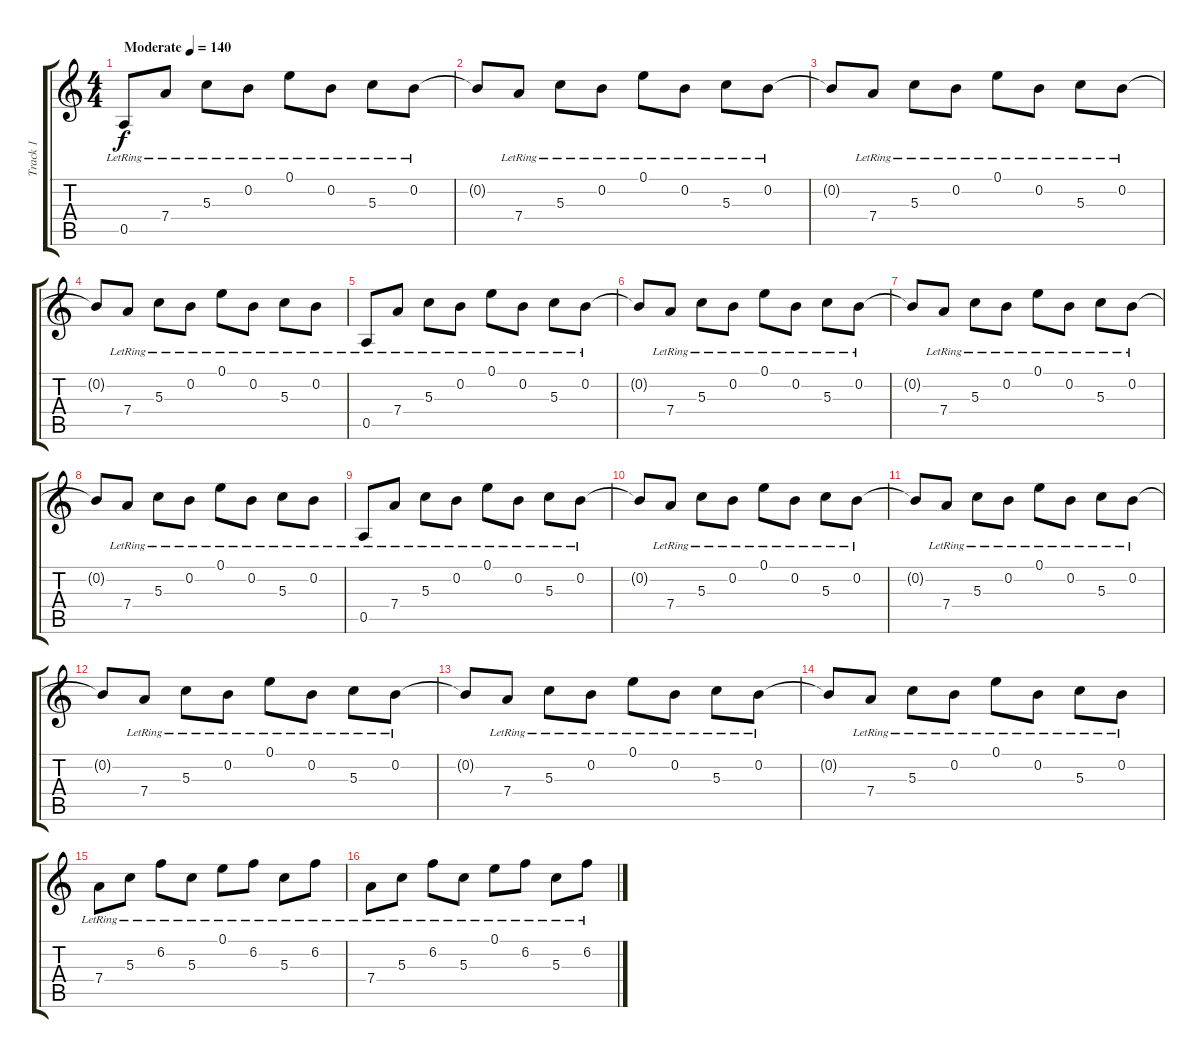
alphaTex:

\track ("Track 1" "Track 1") {instrument acousticguitarnylon}
\staff {score tabs}
\tuning (E4 B3 G3 D3 A2 E2) {hide}
\ts (4 4)
\tempo (140 "Moderate")
\clef g2
\ks c
0.5{lr}.8{dy f instrument acousticguitarnylon} 7.4{lr}.8 5.3{lr}.8 0.2{lr}.8 0.1{lr}.8 0.2{lr}.8 5.3{lr}.8 0.2{lr}.8 |
0.2{t}.8 7.4{lr}.8 5.3{lr}.8 0.2{lr}.8 0.1{lr}.8 0.2{lr}.8 5.3{lr}.8 0.2{lr}.8 |
0.2{t}.8 7.4{lr}.8 5.3{lr}.8 0.2{lr}.8 0.1{lr}.8 0.2{lr}.8 5.3{lr}.8 0.2{lr}.8 |
0.2{t}.8 7.4{lr}.8 5.3{lr}.8 0.2{lr}.8 0.1{lr}.8 0.2{lr}.8 5.3{lr}.8 0.2{lr}.8 |
0.5{lr}.8 7.4{lr}.8 5.3{lr}.8 0.2{lr}.8 0.1{lr}.8 0.2{lr}.8 5.3{lr}.8 0.2{lr}.8 |
0.2{t}.8 7.4{lr}.8 5.3{lr}.8 0.2{lr}.8 0.1{lr}.8 0.2{lr}.8 5.3{lr}.8 0.2{lr}.8 |
0.2{t}.8 7.4{lr}.8 5.3{lr}.8 0.2{lr}.8 0.1{lr}.8 0.2{lr}.8 5.3{lr}.8 0.2{lr}.8 |
0.2{t}.8 7.4{lr}.8 5.3{lr}.8 0.2{lr}.8 0.1{lr}.8 0.2{lr}.8 5.3{lr}.8 0.2{lr}.8 |
0.5{lr}.8 7.4{lr}.8 5.3{lr}.8 0.2{lr}.8 0.1{lr}.8 0.2{lr}.8 5.3{lr}.8 0.2{lr}.8 |
0.2{t}.8 7.4{lr}.8 5.3{lr}.8 0.2{lr}.8 0.1{lr}.8 0.2{lr}.8 5.3{lr}.8 0.2{lr}.8 |
0.2{t}.8 7.4{lr}.8 5.3{lr}.8 0.2{lr}.8 0.1{lr}.8 0.2{lr}.8 5.3{lr}.8 0.2{lr}.8 |
0.2{t}.8 7.4{lr}.8 5.3{lr}.8 0.2{lr}.8 0.1{lr}.8 0.2{lr}.8 5.3{lr}.8 0.2{lr}.8 |
0.2{t}.8 7.4{lr}.8 5.3{lr}.8 0.2{lr}.8 0.1{lr}.8 0.2{lr}.8 5.3{lr}.8 0.2{lr}.8 |
0.2{t}.8 7.4{lr}.8 5.3{lr}.8 0.2{lr}.8 0.1{lr}.8 0.2{lr}.8 5.3{lr}.8 0.2{lr}.8 |
7.4{lr}.8 5.3{lr}.8 6.2{lr}.8 5.3{lr}.8 0.1{lr}.8 6.2{lr}.8 5.3{lr}.8 6.2{lr}.8 |
7.4{lr}.8 5.3{lr}.8 6.2{lr}.8 5.3{lr}.8 0.1{lr}.8 6.2{lr}.8 5.3{lr}.8 6.2{lr}.8
